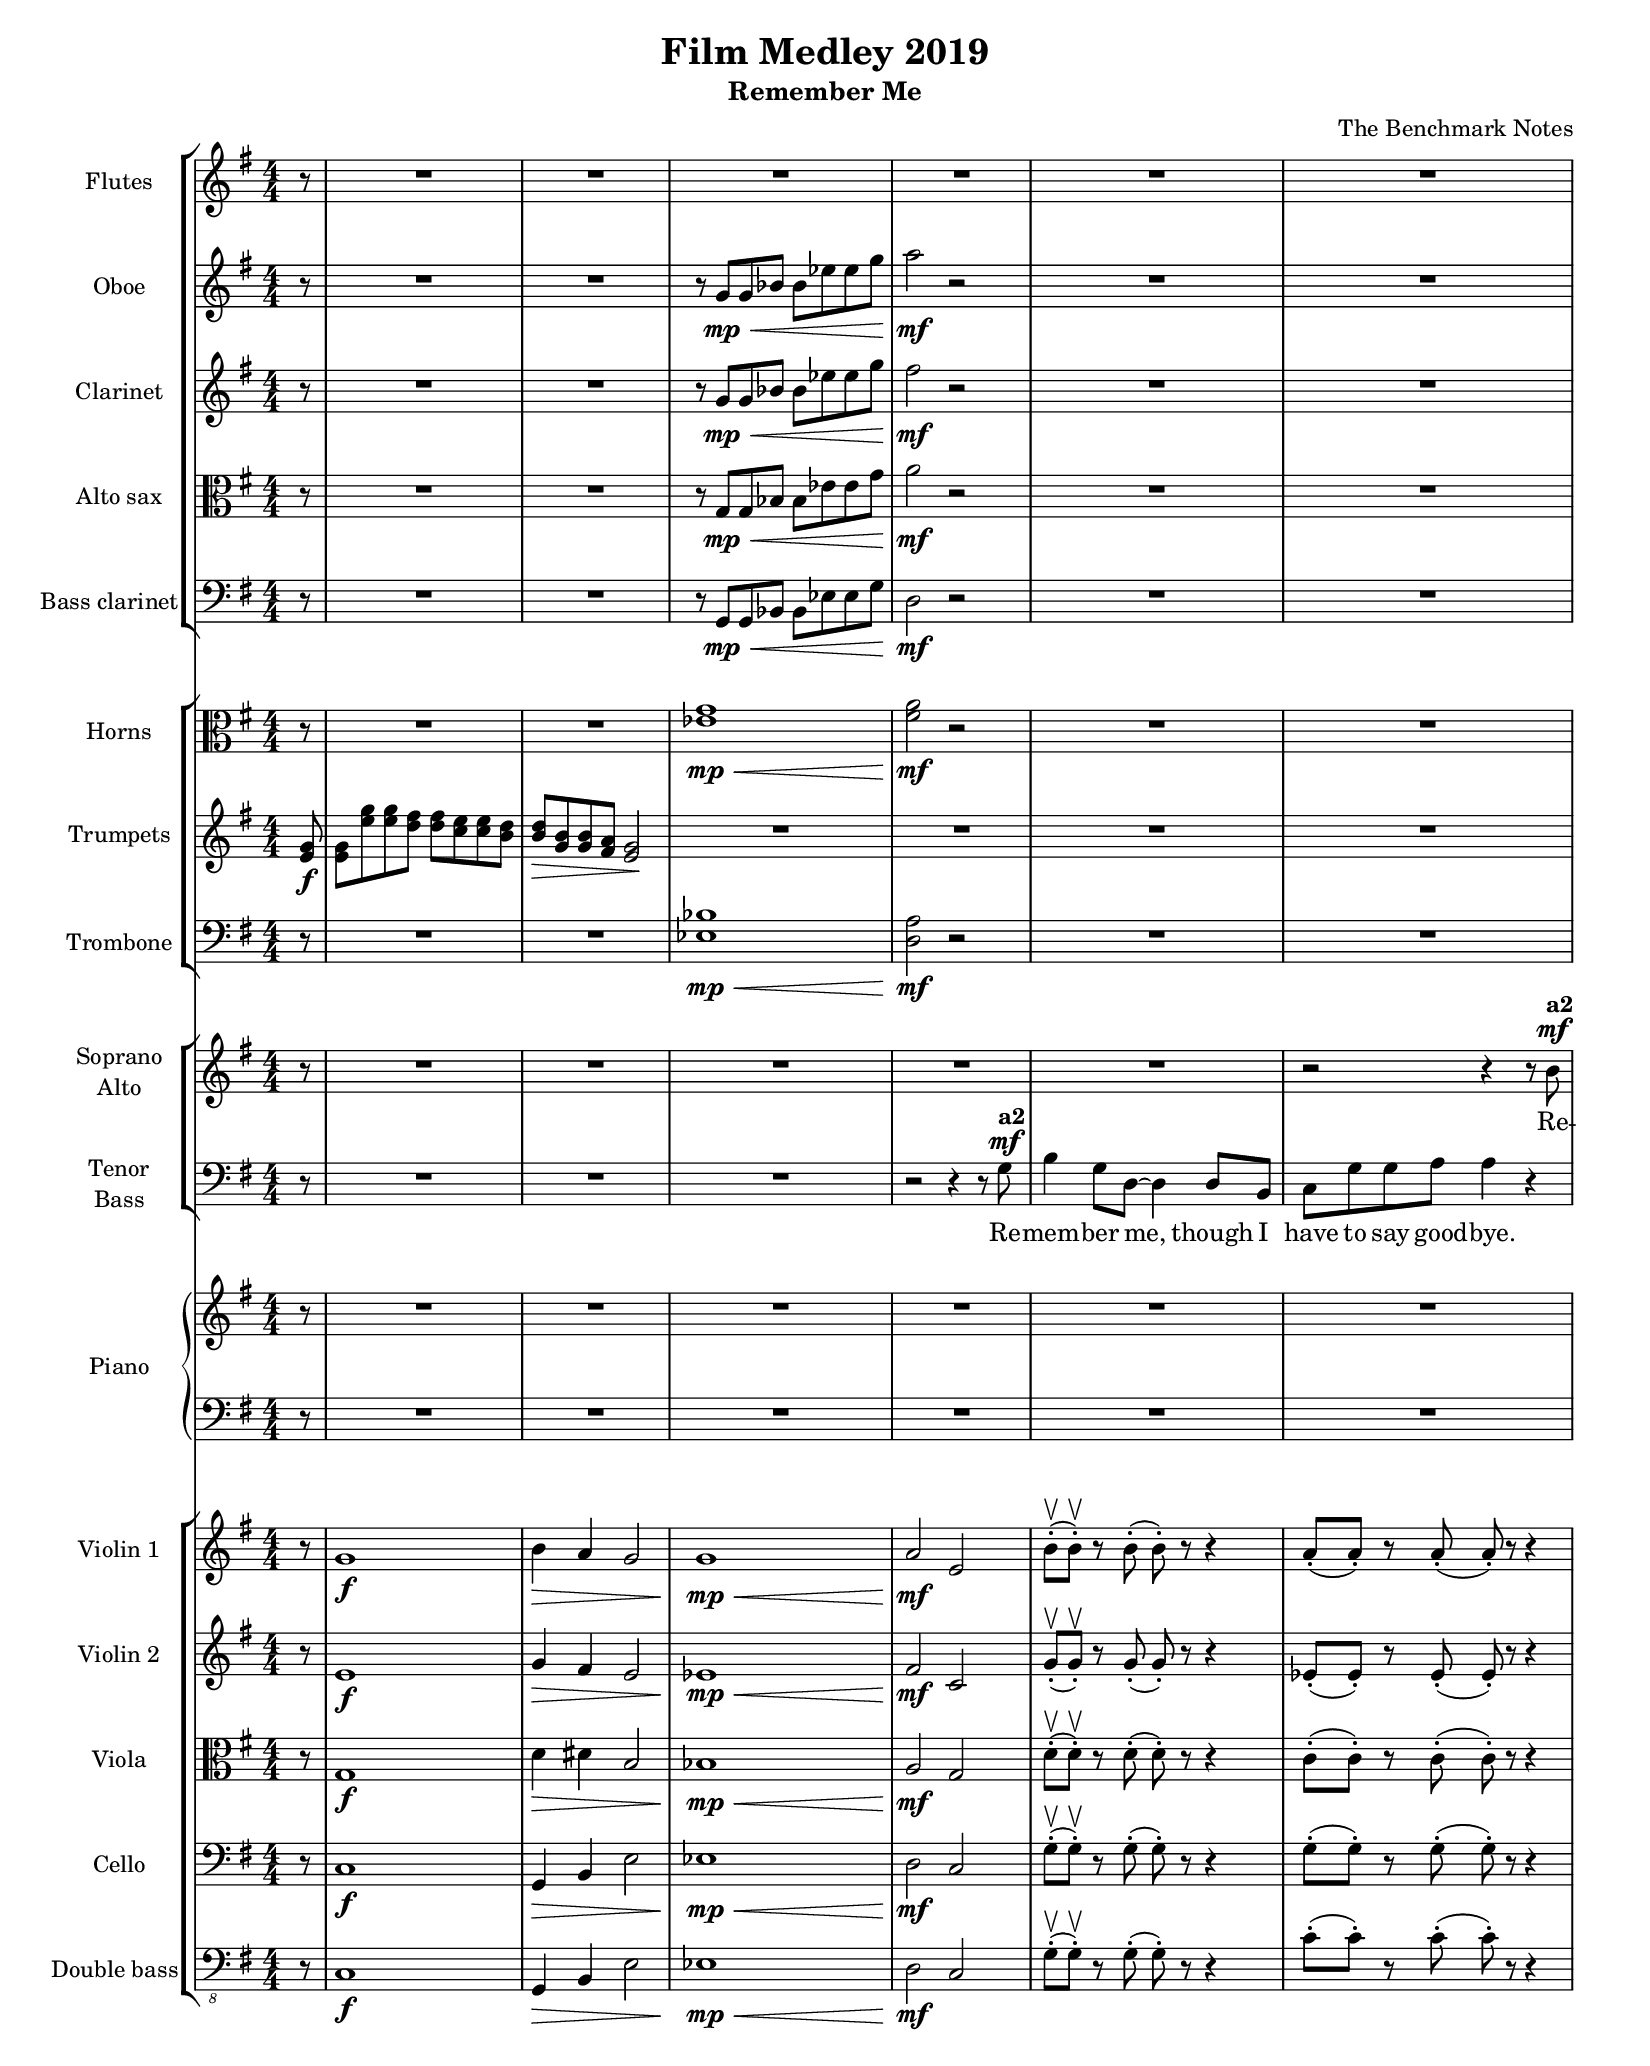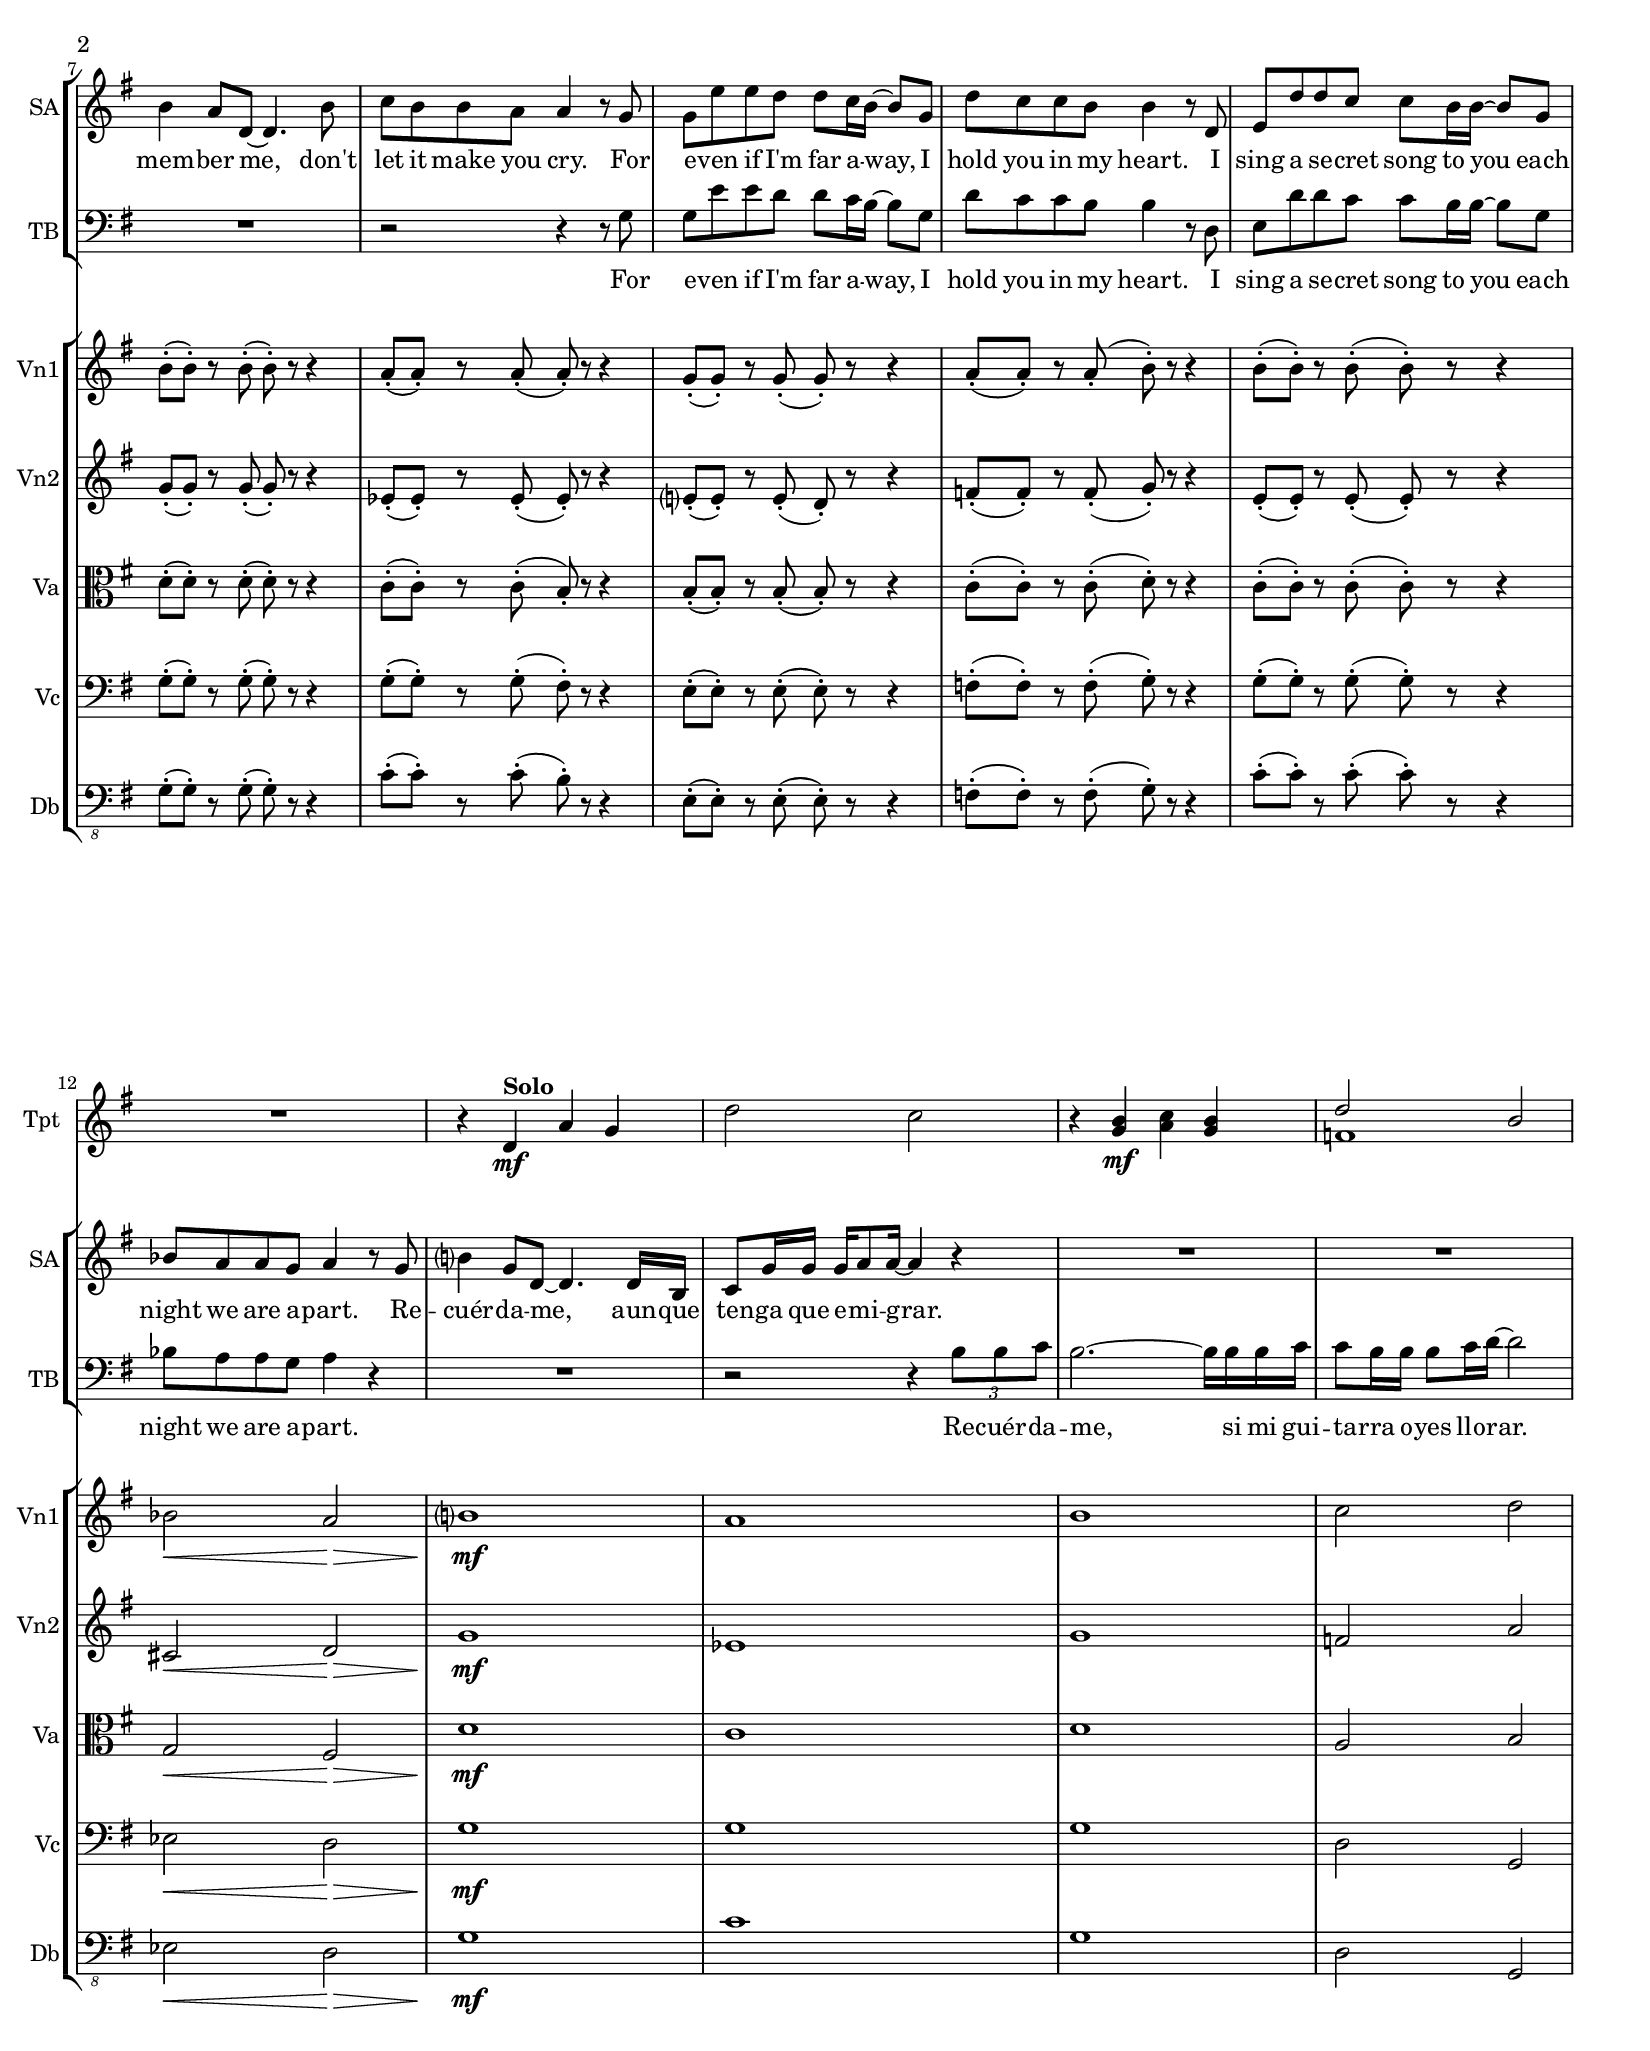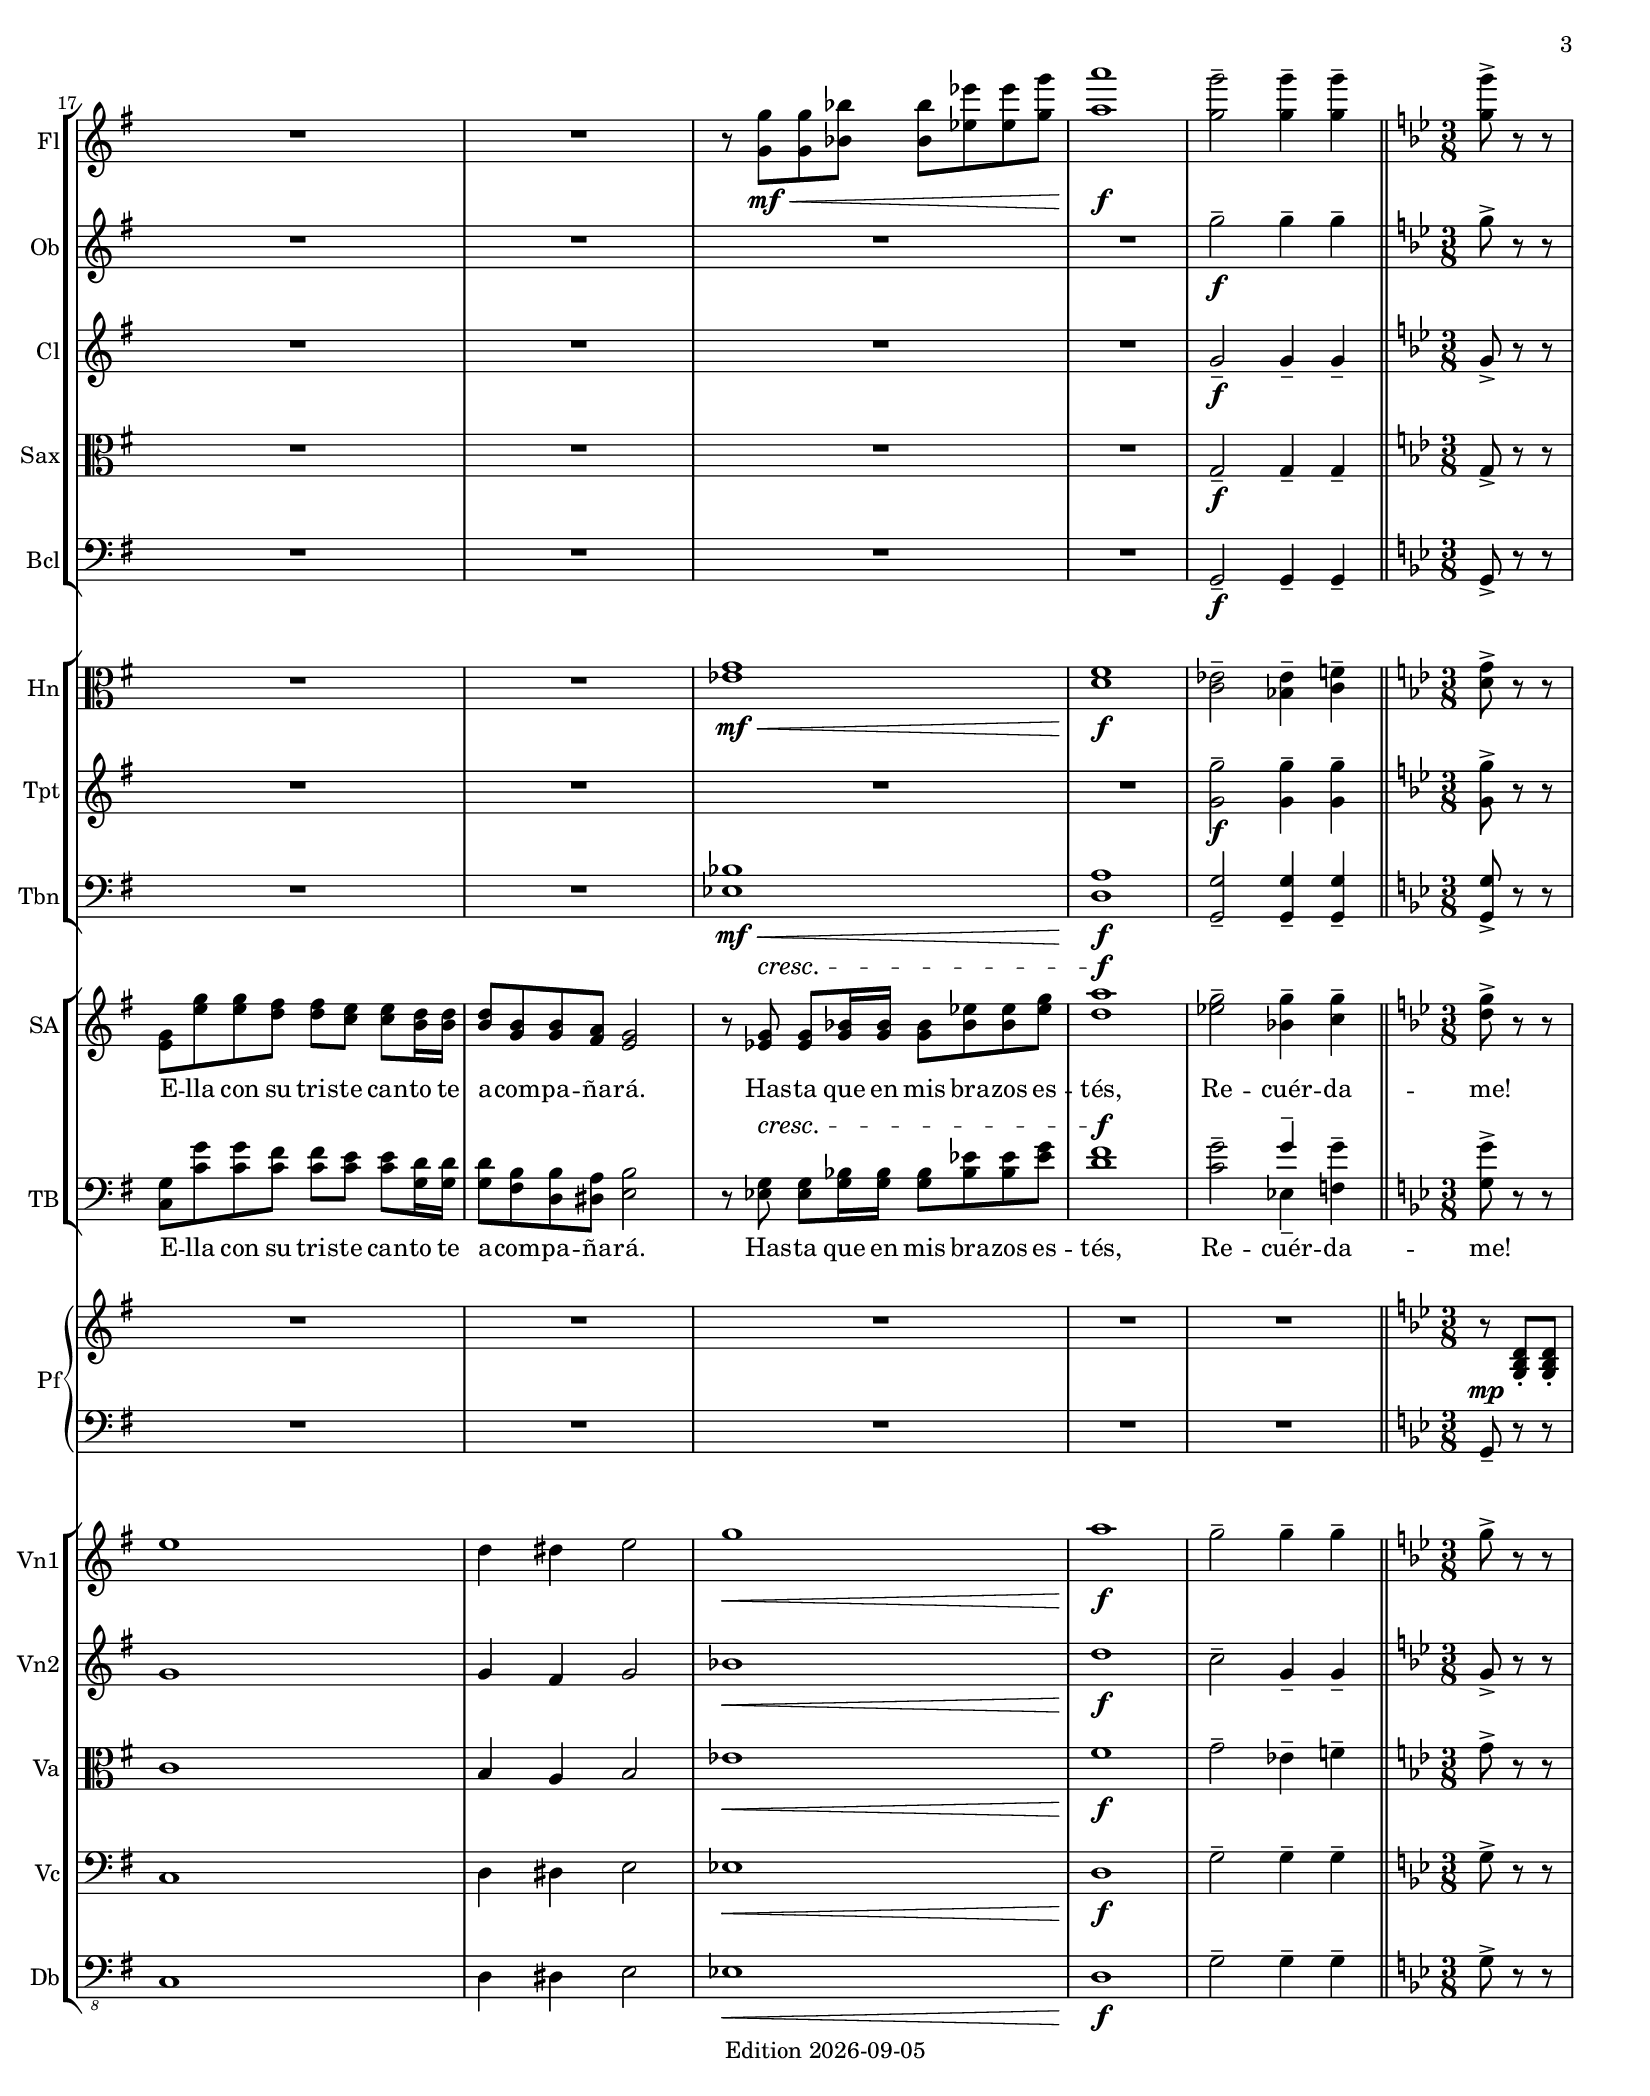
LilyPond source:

\version "2.18.2"
\include "header.ly"
\include "RememberMeNotes.ly"

#(set! paper-alist (cons '("my size" . (cons (* 11 in) (* 14 in))) paper-alist))
#(set-default-paper-size "my size")

\header {
  subtitle = "Remember Me"
}

\score {
  \layout{
    \context{
      \Staff \RemoveEmptyStaves
    }
  }
  <<
    \new StaffGroup <<
      \new Staff \with { instrumentName = #"Flutes" shortInstrumentName = #"Fl" } {
        \clef treble
        \numericTimeSignature
        \accidentalStyle modern-cautionary
        \compressFullBarRests
        \partcombine \RememberMeFluteOne \RememberMeFluteTwo
      }
      \new Staff \with { instrumentName = #"Oboe" shortInstrumentName = #"Ob" } {
        \clef treble
        \numericTimeSignature
        \accidentalStyle modern-cautionary
        \compressFullBarRests
        \RememberMeOboe
      }
      \new Staff \with { instrumentName = #"Clarinet" shortInstrumentName = #"Cl" } {
        \clef treble
        \numericTimeSignature
        \accidentalStyle modern-cautionary
        \compressFullBarRests
        \RememberMeClarinet
      }
      \new Staff \with { instrumentName = #"Alto sax" shortInstrumentName = #"Sax" } {
        \clef alto
        \numericTimeSignature
        \accidentalStyle modern-cautionary
        \compressFullBarRests
        \RememberMeSax
      }
      \new Staff \with { instrumentName = #"Bass clarinet" shortInstrumentName = #"Bcl" } {
        \clef bass
        \numericTimeSignature
        \accidentalStyle modern-cautionary
        \compressFullBarRests
        \RememberMeBassClarinet
      }
    >>
    \new StaffGroup <<
      \new Staff \with { instrumentName = #"Horns" shortInstrumentName = #"Hn" } {
        \clef alto
        \numericTimeSignature
        \accidentalStyle modern-cautionary
        \compressFullBarRests
        \partcombine \RememberMeHornOne \RememberMeHornTwo
      }
      \new Staff \with { instrumentName = #"Trumpets" shortInstrumentName = #"Tpt" } {
        \clef treble
        \numericTimeSignature
        \accidentalStyle modern-cautionary
        \compressFullBarRests
        \partcombine \RememberMeTrumpetOne \RememberMeTrumpetTwo
      }
      \new Staff \with { instrumentName = #"Trombone" shortInstrumentName = #"Tbn" } {
        \clef bass
        \numericTimeSignature
        \accidentalStyle modern-cautionary
        \compressFullBarRests
        \partcombine \RememberMeTromboneOne \RememberMeTromboneTwo
      }
    >>
    \new StaffGroup <<
      \new Staff \with { instrumentName = \markup{ \center-column{ "Soprano" \line { "Alto" } } } shortInstrumentName = #"SA" } {
        \clef treble
        \numericTimeSignature
        \accidentalStyle modern-cautionary
        \compressFullBarRests
        <<
          \new Voice \partcombine \RememberMeSoprano \RememberMeAlto
          \new NullVoice = "alignerSA" \RememberMeSoprano
        >>
      }
      \new Lyrics \lyricsto "alignerSA" \RememberMeSALyrics
      \new Staff \with { instrumentName = \markup{ \center-column{ "Tenor" \line { "Bass" } } } shortInstrumentName = #"TB" } {
        \clef bass
        \numericTimeSignature
        \accidentalStyle modern-cautionary
        \compressFullBarRests
        <<
          \new Voice \partcombine \RememberMeTenor \RememberMeBass
          \new NullVoice = "alignerTB" \RememberMeTenor
        >>
      }
      \new Lyrics \lyricsto "alignerTB" \RememberMeTBLyrics
    >>
    \new GrandStaff \with { instrumentName = #"Piano" shortInstrumentName = #"Pf" } <<
      \new Staff  {
        \clef treble
        \numericTimeSignature
        \accidentalStyle modern-cautionary
        \compressFullBarRests
        \RememberMePianoRH
      }
      \new Staff {
        \clef bass
        \numericTimeSignature
        \accidentalStyle modern-cautionary
        \compressFullBarRests
        \RememberMePianoLH
      }
    >>
    \new StaffGroup <<
      \new Staff \with { instrumentName = #"Violin 1" shortInstrumentName = #"Vn1" } {
        \clef treble
        \numericTimeSignature
        \accidentalStyle modern-cautionary
        \compressFullBarRests
        \RememberMeViolinOne
      }
      \new Staff \with { instrumentName = #"Violin 2" shortInstrumentName = #"Vn2" } {
        \clef treble
        \numericTimeSignature
        \accidentalStyle modern-cautionary
        \compressFullBarRests
        \RememberMeViolinTwo
      }
      \new Staff \with { instrumentName = #"Viola" shortInstrumentName = #"Va" } {
        \clef alto
        \numericTimeSignature
        \accidentalStyle modern-cautionary
        \compressFullBarRests
        \RememberMeViola
      }
      \new Staff \with { instrumentName = #"Cello" shortInstrumentName = #"Vc" } {
        \clef bass
        \numericTimeSignature
        \accidentalStyle modern-cautionary
        \compressFullBarRests
        \RememberMeCello
      }
      \new Staff \with { instrumentName = #"Double bass" shortInstrumentName = #"Db" } {
        \clef "bass_8"
        \numericTimeSignature
        \accidentalStyle modern-cautionary
        \compressFullBarRests
        \RememberMeDoubleBass
      }
    >>
  >>
}